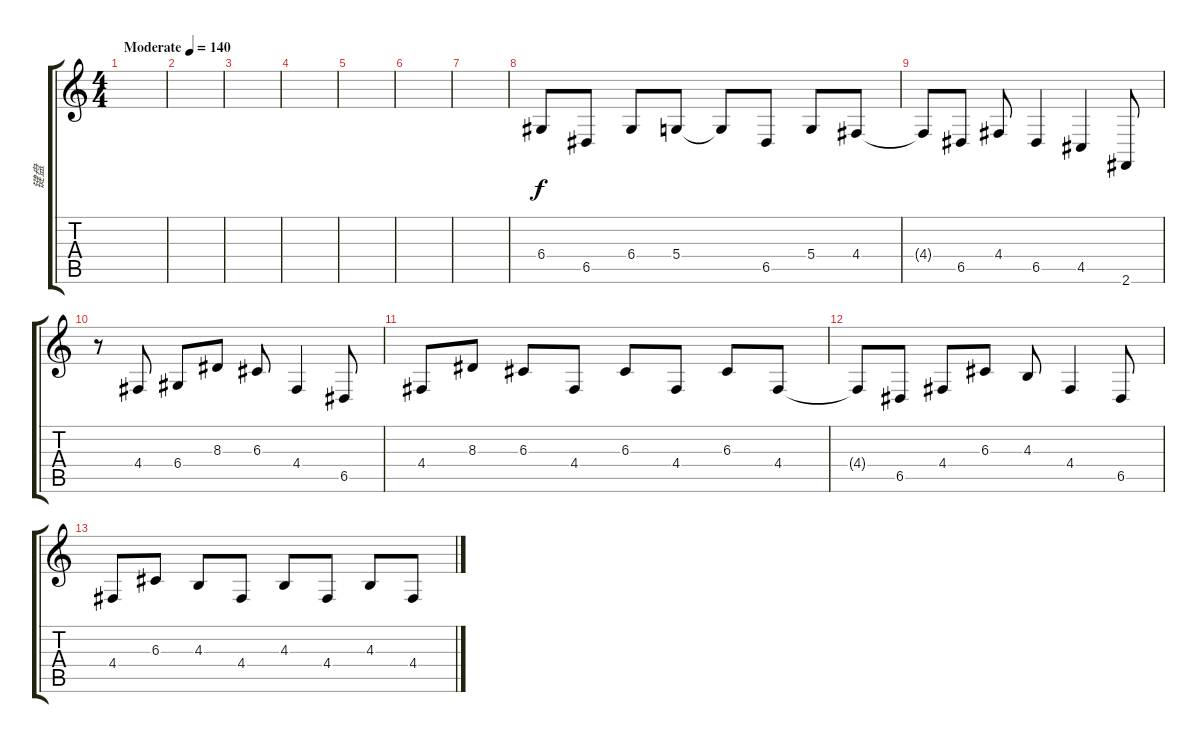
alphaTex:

\track ("键盘" "键盘") {instrument oboe}
\staff {score tabs}
\tuning (E4 B3 G3 D3 A2 E2) {hide}
\ts (4 4)
\tempo (140 "Moderate")
\clef g2
\ks c
|
|
|
|
|
|
|
6.4.8 6.5.8 6.4.8 5.4.8 5.4{t}.8 6.5.8 5.4.8 4.4.8 |
4.4{t}.8 6.5.8 4.4.8 6.5.4 4.5.4 2.6.8 |
r.8 4.4.8 6.4.8 8.3.8 6.3.8 4.4.4 6.5.8 |
4.4.8 8.3.8 6.3.8 4.4.8 6.3.8 4.4.8 6.3.8 4.4.8 |
4.4{t}.8 6.5.8 4.4.8 6.3.8 4.3.8 4.4.4 6.5.8 |
4.4.8 6.3.8 4.3.8 4.4.8 4.3.8 4.4.8 4.3.8 4.4.8
